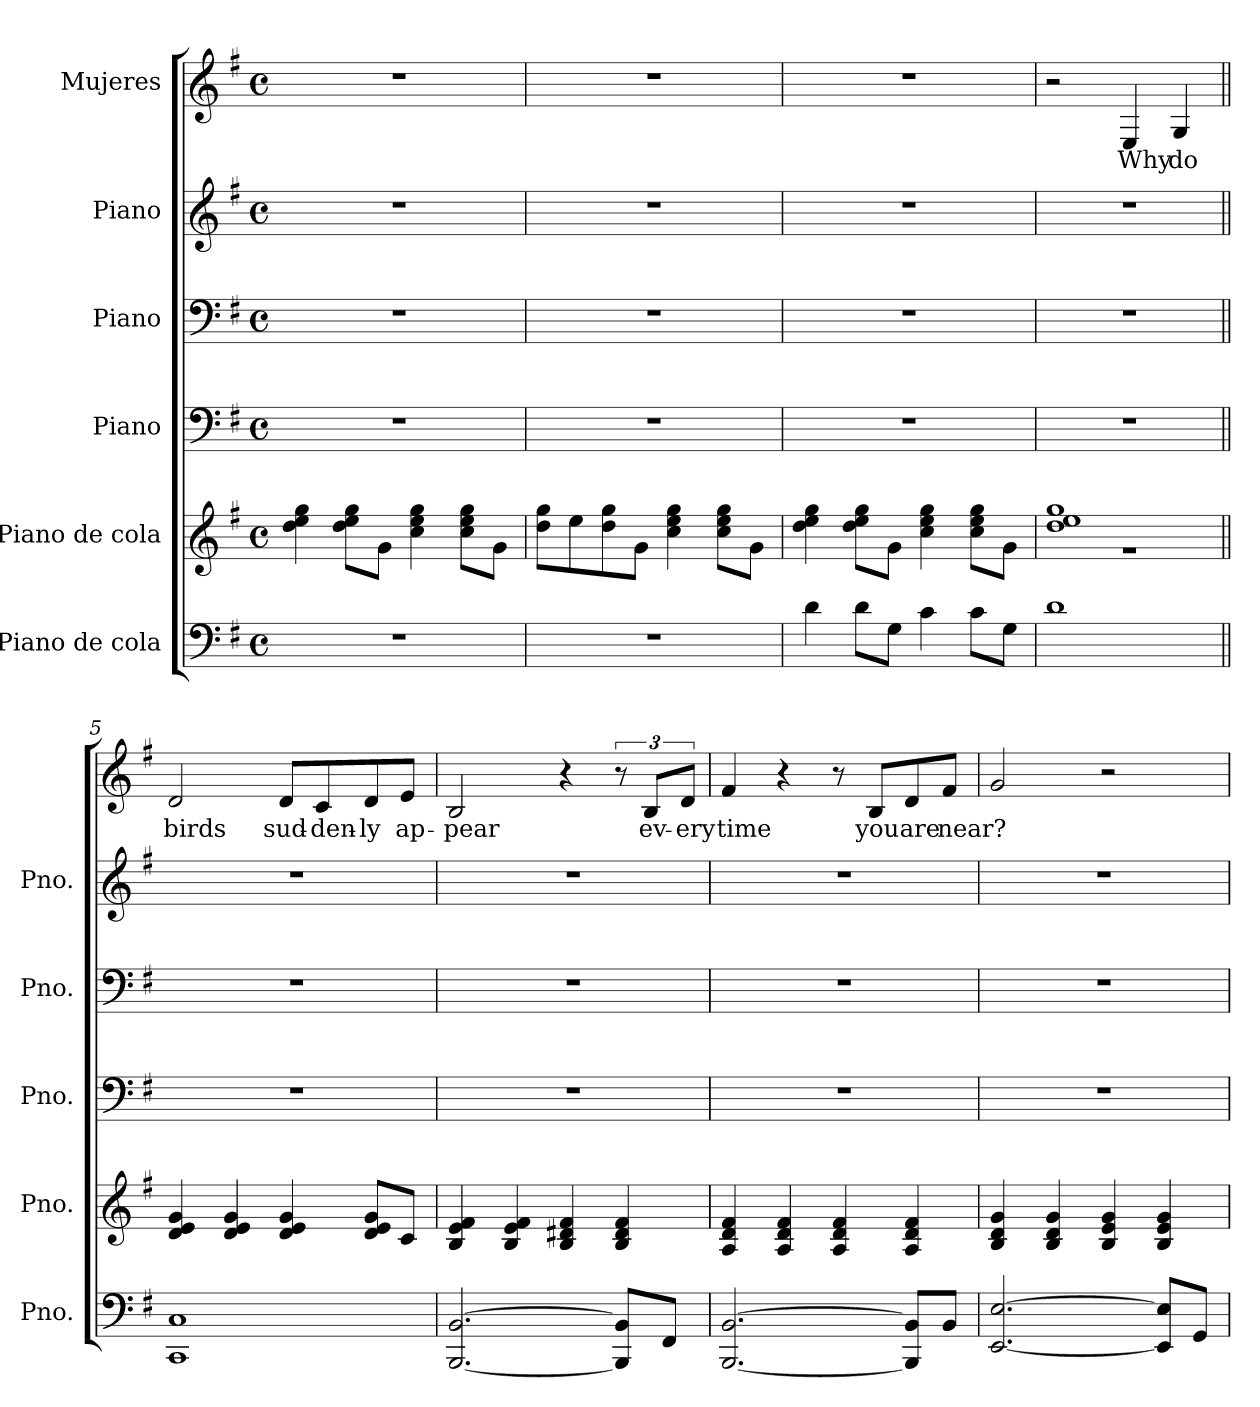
**kern	**kern	**kern	**kern	**kern	**kern	**text
*part6	*part5	*part4	*part3	*part2	*part1	*part1
*staff6	*staff5	*staff4	*staff3	*staff2	*staff1	*staff1
*I"Piano de cola	*I"Piano de cola	*I"Piano	*I"Piano	*I"Piano	*I"Mujeres	*
*I'Pno.	*I'Pno.	*I'Pno.	*I'Pno.	*I'Pno.	*	*
*clefF4	*clefG2	*clefF4	*clefF4	*clefG2	*clefG2	*
*k[f#]	*k[f#]	*k[f#]	*k[f#]	*k[f#]	*k[f#]	*
*M4/4	*M4/4	*M4/4	*M4/4	*M4/4	*M4/4	*
*met(c)	*met(c)	*met(c)	*met(c)	*met(c)	*met(c)	*
*MM90	*MM90	*MM90	*MM90	*MM90	*MM90	*
=1	=1	=1	=1	=1	=1	=1
1r	4dd\ 4ee\ 4gg\	1r	1r	1r	1r	.
.	8dd\ 8ee\ 8gg\L	.	.	.	.	.
.	8g\J	.	.	.	.	.
.	4cc\ 4ee\ 4gg\	.	.	.	.	.
.	8cc\ 8ee\ 8gg\L	.	.	.	.	.
.	8g\J	.	.	.	.	.
=2	=2	=2	=2	=2	=2	=2
1r	8dd\ 8gg\L	1r	1r	1r	1r	.
.	8ee\	.	.	.	.	.
.	8dd\ 8gg\	.	.	.	.	.
.	8g\J	.	.	.	.	.
.	4cc\ 4ee\ 4gg\	.	.	.	.	.
.	8cc\ 8ee\ 8gg\L	.	.	.	.	.
.	8g\J	.	.	.	.	.
=3	=3	=3	=3	=3	=3	=3
4d\	4dd\ 4ee\ 4gg\	1r	1r	1r	1r	.
8d\L	8dd\ 8ee\ 8gg\L	.	.	.	.	.
8G\J	8g\J	.	.	.	.	.
4c\	4cc\ 4ee\ 4gg\	.	.	.	.	.
8c\L	8cc\ 8ee\ 8gg\L	.	.	.	.	.
8G\J	8g\J	.	.	.	.	.
=4	=4	=4	=4	=4	=4	=4
*	*^	*	*	*	*	*
1d	1dd 1ee 1gg	1r	1r	1r	1r	2r	.
!	!	!	!	!	!	!	!LO:LY:b
.	.	.	.	.	.	4E/	Why
!	!	!	!	!	!	!	!LO:LY:b
.	.	.	.	.	.	4G/	do
*	*v	*v	*	*	*	*	*
!!LO:LB:g=z
=5||	=5||	=5||	=5||	=5||	=5||	=5||
!	!	!	!	!	!	!LO:LY:b
1CC 1C	4d/ 4e/ 4g/	1r	1r	1r	2d/	birds
.	4d/ 4e/ 4g/	.	.	.	.	.
!	!	!	!	!	!	!LO:LY:b
.	4d/ 4e/ 4g/	.	.	.	8d/L	sud-
!	!	!	!	!	!	!LO:LY:b
.	.	.	.	.	8c/	-den-
!	!	!	!	!	!	!LO:LY:b
.	8d/ 8e/ 8g/L	.	.	.	8d/	-ly
!	!	!	!	!	!	!LO:LY:b
.	8c/J	.	.	.	8e/J	ap-
=6	=6	=6	=6	=6	=6	=6
!	!	!	!	!	!	!LO:LY:b
[2.BBB/ [2.BB/	4B/ 4e/ 4f#/	1r	1r	1r	2B/	-pear
.	4B/ 4e/ 4f#/	.	.	.	.	.
.	4B/ 4d#X/ 4f#/	.	.	.	4r	.
8BBB/] 8BB/]L	4B/ 4d#/ 4f#/	.	.	.	12r	.
!	!	!	!	!	!	!LO:LY:b
.	.	.	.	.	12B/L	ev-
8FF#/J	.	.	.	.	.	.
!	!	!	!	!	!	!LO:LY:b
.	.	.	.	.	12d/J	ery
=7	=7	=7	=7	=7	=7	=7
!	!	!	!	!	!	!LO:LY:b
[2.BBB/ [2.BB/	4A/ 4d/ 4f#/	1r	1r	1r	4f#/	time
.	4A/ 4d/ 4f#/	.	.	.	4r	.
.	4A/ 4d/ 4f#/	.	.	.	8r	.
!	!	!	!	!	!	!LO:LY:b
.	.	.	.	.	8B/L	you
!	!	!	!	!	!	!LO:LY:b
8BBB/] 8BB/]L	4A/ 4d/ 4f#/	.	.	.	8d/	are
!	!	!	!	!	!	!LO:LY:b
8BB/J	.	.	.	.	8f#/J	near?
=8	=8	=8	=8	=8	=8	=8
[2.EE/ [2.E/	4B/ 4d/ 4g/	1r	1r	1r	2g/	.
.	4B/ 4d/ 4g/	.	.	.	.	.
.	4B/ 4e/ 4g/	.	.	.	2r	.
8EE/] 8E/]L	4B/ 4e/ 4g/	.	.	.	.	.
8GG/J	.	.	.	.	.	.
=	=	=	=	=	=	=
*-	*-	*-	*-	*-	*-	*-
